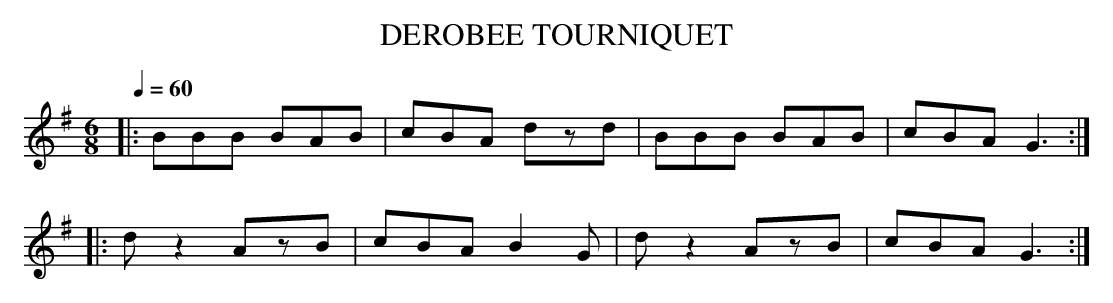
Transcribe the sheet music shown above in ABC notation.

X:1
T:DEROBEE TOURNIQUET
M:6/8
L:1/8
Q:1/4=60
K:G
|:BBB BAB|cBA dzd|BBB BAB|cBA G3:|!
|:dz2 AzB|cBA B2G|dz2 AzB|cBA G3:|
